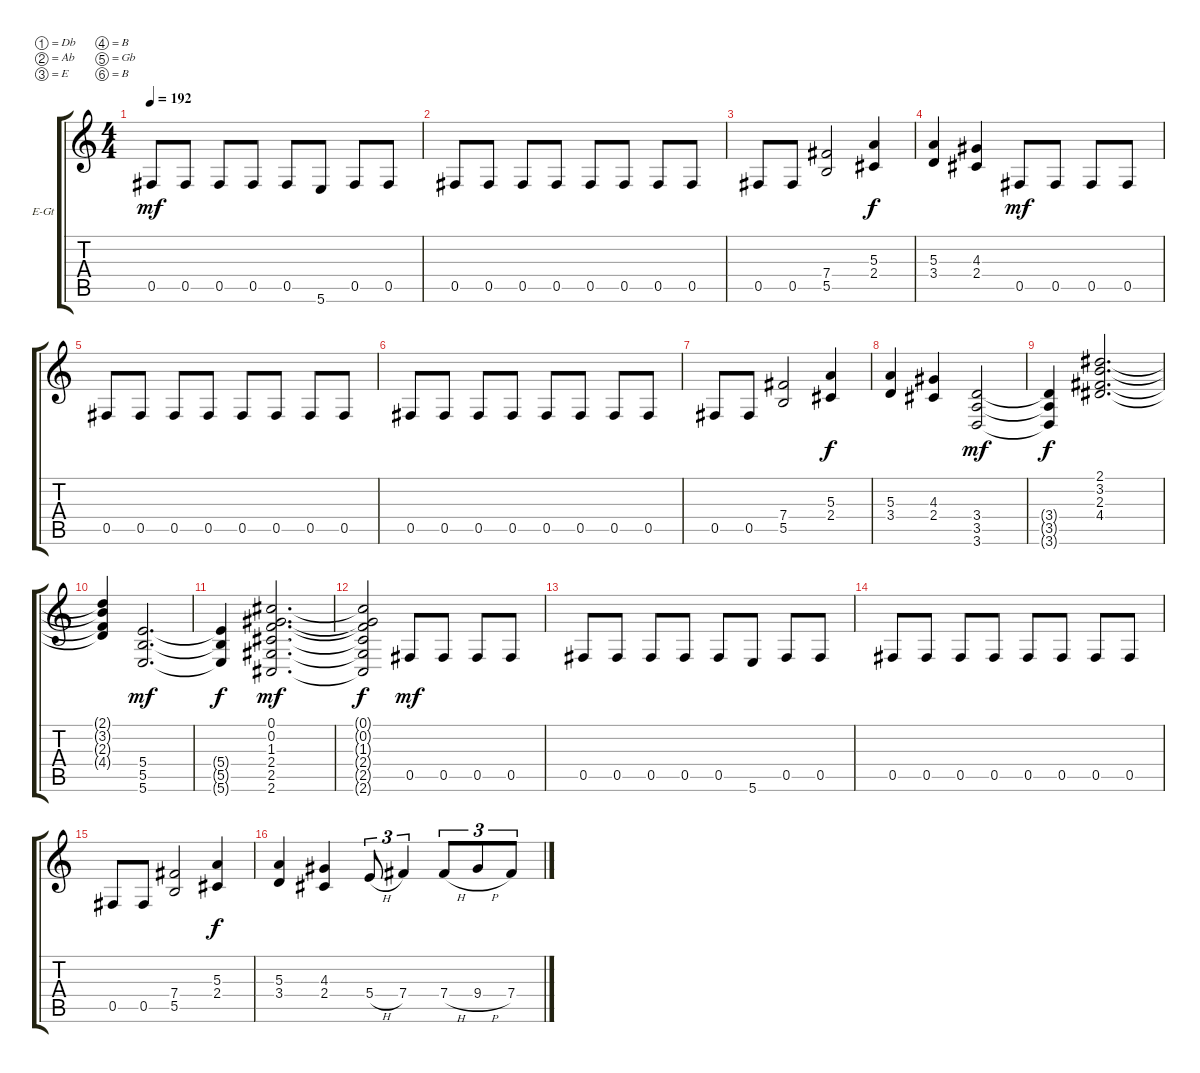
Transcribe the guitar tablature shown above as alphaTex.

\bracketExtendMode groupsimilarinstruments
\firstSystemTrackNameOrientation horizontal
\otherSystemsTrackNameOrientation horizontal
\track ("Guitar II" "E-Gt") {instrument distortionguitar}
\staff {score tabs}
\tuning (Db4 Ab3 E3 B2 Gb2 B1)
\ts (4 4)
\tempo 192
\clef g2
\ks c
0.5.8{dy mf} 0.5.8 0.5.8 0.5.8 0.5.8 5.6.8 0.5.8 0.5.8 |
0.5.8 0.5.8 0.5.8 0.5.8 0.5.8 0.5.8 0.5.8 0.5.8 |
0.5.8 0.5.8 (7.4 5.5).2 (5.3 2.4).4{dy f} |
(5.3 3.4).4 (4.3 2.4).4 0.5.8{dy mf} 0.5.8 0.5.8 0.5.8 |
0.5.8 0.5.8 0.5.8 0.5.8 0.5.8 0.5.8 0.5.8 0.5.8 |
0.5.8 0.5.8 0.5.8 0.5.8 0.5.8 0.5.8 0.5.8 0.5.8 |
0.5.8 0.5.8 (7.4 5.5).2 (5.3 2.4).4{dy f} |
(5.3 3.4).4 (4.3 2.4).4 (3.4 3.5 3.6).2{dy mf} |
(3.4{t} 3.5{t} 3.6{t}).4{dy f} (2.1 3.2 2.3 4.4).2{d} |
(2.1{t} 3.2{t} 2.3{t} 4.4{t}).4 (5.4 5.5 5.6).2{d dy mf} |
(5.4{t} 5.5{t} 5.6{t}).4{dy f} (0.1 0.2 1.3 2.4 2.5 2.6).2{d dy mf} |
(0.1{t} 0.2{t} 1.3{t} 2.4{t} 2.5{t} 2.6{t}).2{dy f} 0.5.8{dy mf} 0.5.8 0.5.8 0.5.8 |
0.5.8 0.5.8 0.5.8 0.5.8 0.5.8 5.6.8 0.5.8 0.5.8 |
0.5.8 0.5.8 0.5.8 0.5.8 0.5.8 0.5.8 0.5.8 0.5.8 |
0.5.8 0.5.8 (7.4 5.5).2 (5.3 2.4).4{dy f} |
(5.3 3.4).4 (4.3 2.4).4 5.4{h}.8{tu (3 2)} 7.4.4{tu (3 2)} 7.4{h}.8{tu (3 2)} 9.4{h}.8{tu (3 2)} 7.4.8{tu (3 2)}
